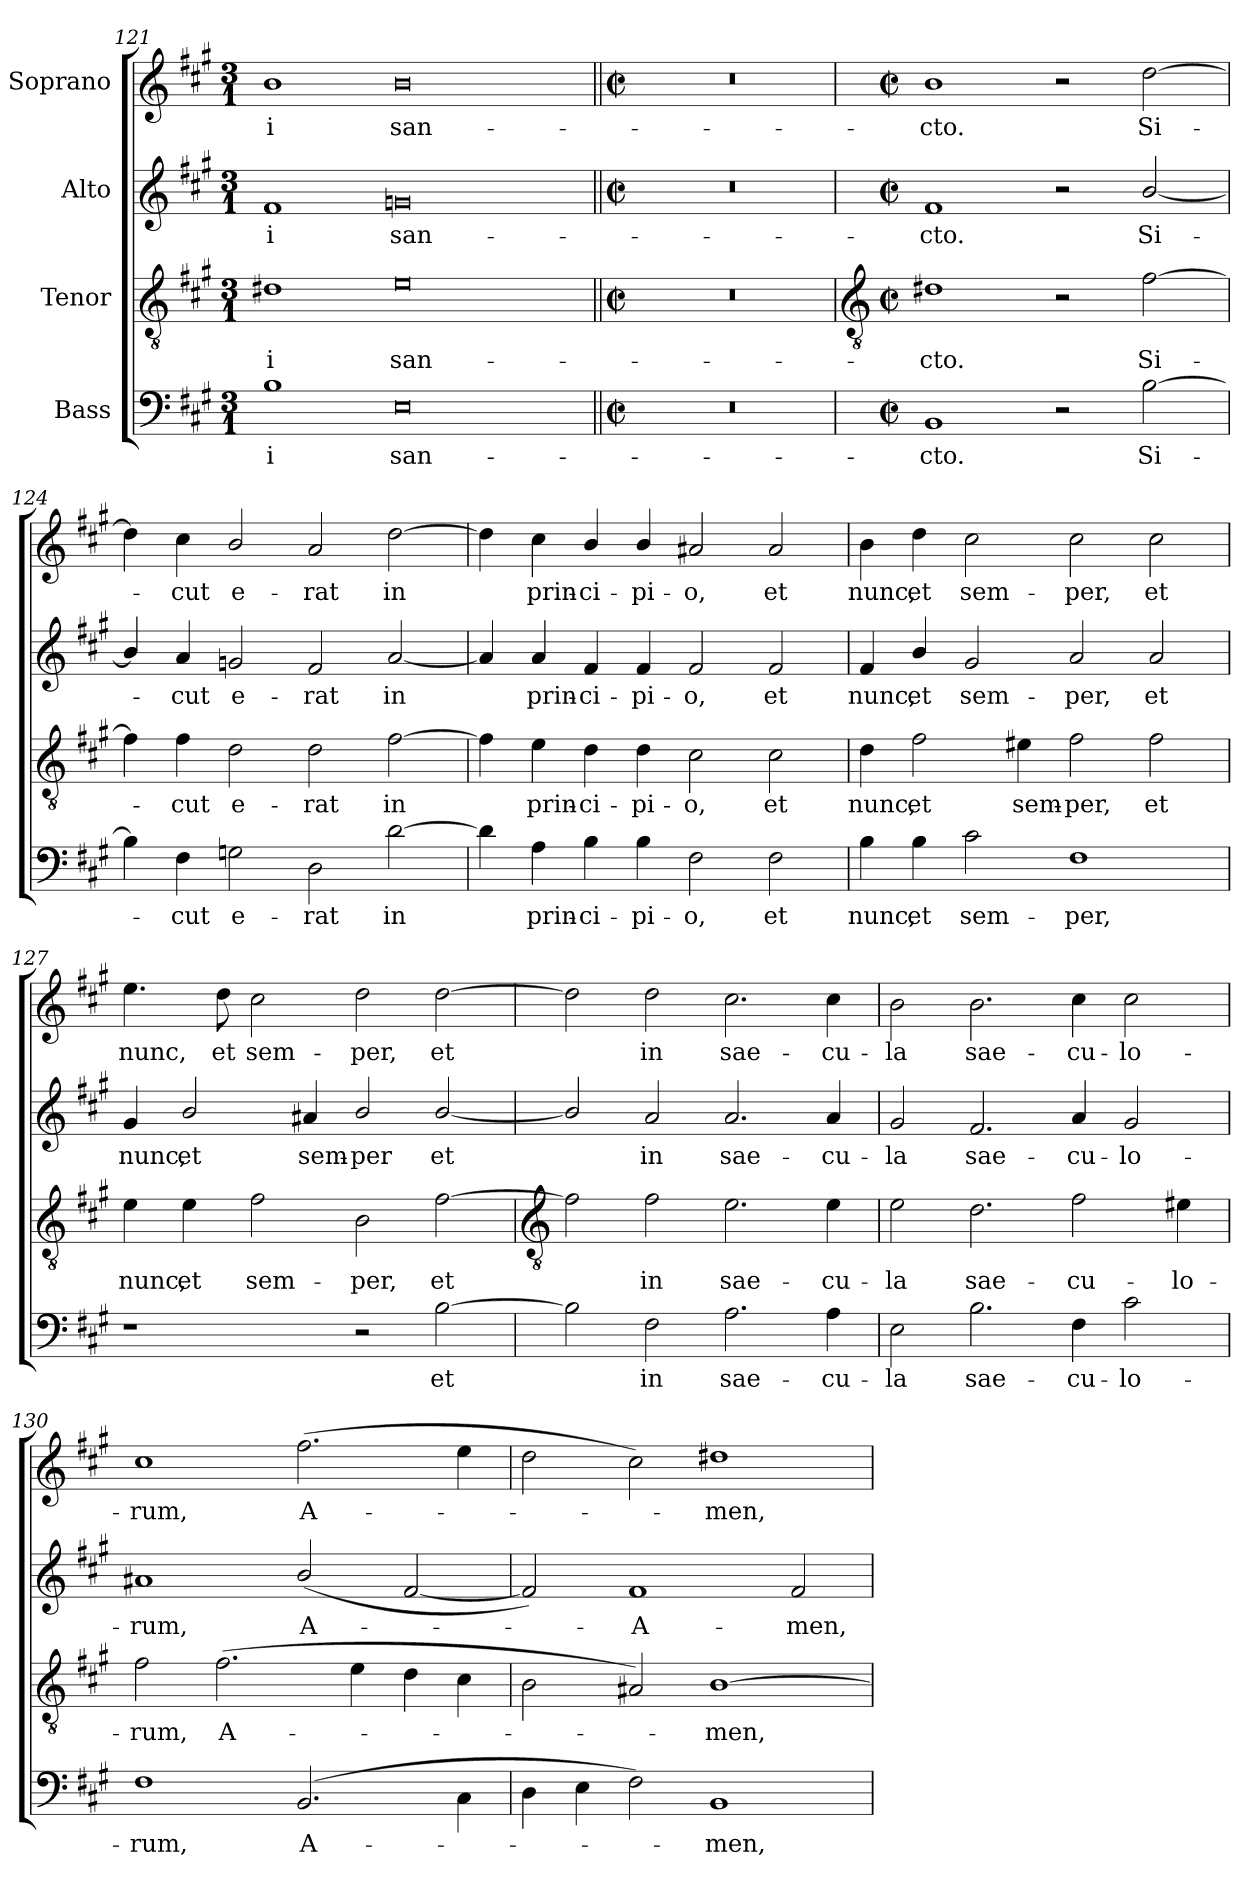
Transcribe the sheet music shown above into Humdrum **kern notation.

**kern	**text	**kern	**text	**kern	**text	**kern	**text
*part4	*part4	*part3	*part3	*part2	*part2	*part1	*part1
*staff4	*staff4	*staff3	*staff3	*staff2	*staff2	*staff1	*staff1
*I"Bass	*	*I"Tenor	*	*I"Alto	*	*I"Soprano	*
*clefF4	*	*clefGv2	*	*clefG2	*	*clefG2	*
*k[f#c#g#]	*	*k[f#c#g#]	*	*k[f#c#g#]	*	*k[f#c#g#]	*
*A:	*	*A:	*	*A:	*	*A:	*
*M3/1	*	*M3/1	*	*M3/1	*	*M3/1	*
=121	=121	=121	=121	=121	=121	=121	=121
!	!LO:LY:b	!	!LO:LY:b	!	!LO:LY:b	!	!LO:LY:b
1B	-i	1d#X	-i	1f#	-i	1b	-i
!	!LO:LY:b	!	!LO:LY:b	!	!LO:LY:b	!	!LO:LY:b
0E	san-	0e	san-	0gn	san-	0b	san-
=122||	=122||	=122||	=122||	=122||	=122||	=122||	=122||
*M4/2	*	*M4/2	*	*M4/2	*	*M4/2	*
*met(c|)	*	*met(c|)	*	*met(c|)	*	*met(c|)	*
0r	.	0r	.	0r	.	0r	.
!!LO:LB:g=z
=123	=123	=123	=123	=123	=123	=123	=123
*	*	*clefGv2	*	*	*	*	*
*M4/2	*	*M4/2	*	*M4/2	*	*M4/2	*
*met(c|)	*	*met(c|)	*	*met(c|)	*	*met(c|)	*
!	!LO:LY:b	!	!LO:LY:b	!	!LO:LY:b	!	!LO:LY:b
1BB	-cto.	1d#X	-cto.	1f#	-cto.	1b	-cto.
2r	.	2r	.	2r	.	2r	.
!	!LO:LY:b	!	!LO:LY:b	!	!LO:LY:b	!	!LO:LY:b
[2B	Si-	[2f#	Si-	[2b/	Si-	[2dd	Si-
=124	=124	=124	=124	=124	=124	=124	=124
4B]	.	4f#]	.	4b/]	.	4dd]	.
!	!LO:LY:b	!	!LO:LY:b	!	!LO:LY:b	!	!LO:LY:b
4F#	cut	4f#	-cut	4a	cut	4cc#	cut
!	!LO:LY:b	!	!LO:LY:b	!	!LO:LY:b	!	!LO:LY:b
2Gn	e-	2d	e-	2gn	e-	2b/	e-
!	!LO:LY:b	!	!LO:LY:b	!	!LO:LY:b	!	!LO:LY:b
2D	-rat	2d	-rat	2f#	-rat	2a	-rat
!	!LO:LY:b	!	!LO:LY:b	!	!LO:LY:b	!	!LO:LY:b
[2d	in	[2f#	in	[2a	in	[2dd	in
=125	=125	=125	=125	=125	=125	=125	=125
4d]	.	4f#]	.	4a]	.	4dd]	.
!	!LO:LY:b	!	!LO:LY:b	!	!LO:LY:b	!	!LO:LY:b
4A	prin-	4e	prin-	4a	prin-	4cc#	prin-
!	!LO:LY:b	!	!LO:LY:b	!	!LO:LY:b	!	!LO:LY:b
4B	-ci-	4d	-ci-	4f#	-ci-	4b/	-ci-
!	!LO:LY:b	!	!LO:LY:b	!	!LO:LY:b	!	!LO:LY:b
4B	-pi-	4d	-pi-	4f#	-pi-	4b/	-pi-
!	!LO:LY:b	!	!LO:LY:b	!	!LO:LY:b	!	!LO:LY:b
2F#	-o,	2c#	-o,	2f#	-o,	2a#X	-o,
!	!LO:LY:b	!	!LO:LY:b	!	!LO:LY:b	!	!LO:LY:b
2F#	et	2c#	et	2f#	et	2a#	et
=126	=126	=126	=126	=126	=126	=126	=126
!	!LO:LY:b	!	!LO:LY:b	!	!LO:LY:b	!	!LO:LY:b
4B	nunc,	4d	nunc,	4f#	nunc,	4b	nunc,
!	!LO:LY:b	!	!LO:LY:b	!	!LO:LY:b	!	!LO:LY:b
4B	et	2f#	et	4b/	et	4dd	et
!	!LO:LY:b	!	!	!	!LO:LY:b	!	!LO:LY:b
2c#	sem-	.	.	2g#	sem-	2cc#	sem-
!	!	!	!LO:LY:b	!	!	!	!
.	.	4e#X	sem-	.	.	.	.
!	!LO:LY:b	!	!LO:LY:b	!	!LO:LY:b	!	!LO:LY:b
1F#	-per,	2f#	-per,	2a	-per,	2cc#	-per,
!	!	!	!LO:LY:b	!	!LO:LY:b	!	!LO:LY:b
.	.	2f#	et	2a	et	2cc#	et
=127	=127	=127	=127	=127	=127	=127	=127
!	!	!	!LO:LY:b	!	!LO:LY:b	!	!LO:LY:b
1r	.	4e	nunc,	4g#	nunc,	4.ee	nunc,
!	!	!	!LO:LY:b	!	!LO:LY:b	!	!
.	.	4e	et	2b/	et	.	.
!	!	!	!	!	!	!	!LO:LY:b
.	.	.	.	.	.	8dd	et
!	!	!	!LO:LY:b	!	!	!	!LO:LY:b
.	.	2f#	sem-	.	.	2cc#	sem-
!	!	!	!	!	!LO:LY:b	!	!
.	.	.	.	4a#X	sem-	.	.
!	!	!	!LO:LY:b	!	!LO:LY:b	!	!LO:LY:b
2r	.	2B	-per,	2b/	-per	2dd	-per,
!	!LO:LY:b	!	!LO:LY:b	!	!LO:LY:b	!	!LO:LY:b
[2B	et	[2f#	et	[2b/	et	[2dd	et
!!LO:LB:g=z
=128	=128	=128	=128	=128	=128	=128	=128
*	*	*clefGv2	*	*	*	*	*
2B]	.	2f#]	.	2b/]	.	2dd]	.
!	!LO:LY:b	!	!LO:LY:b	!	!LO:LY:b	!	!LO:LY:b
2F#	in	2f#	in	2a	in	2dd	in
!	!LO:LY:b	!	!LO:LY:b	!	!LO:LY:b	!	!LO:LY:b
2.A	sae-	2.e	sae-	2.a	sae-	2.cc#	sae-
!	!LO:LY:b	!	!LO:LY:b	!	!LO:LY:b	!	!LO:LY:b
4A	-cu-	4e	-cu-	4a	-cu-	4cc#	-cu-
=129	=129	=129	=129	=129	=129	=129	=129
!	!LO:LY:b	!	!LO:LY:b	!	!LO:LY:b	!	!LO:LY:b
2E	-la	2e	-la	2g#	-la	2b	-la
!	!LO:LY:b	!	!LO:LY:b	!	!LO:LY:b	!	!LO:LY:b
2.B	sae-	2.d	sae-	2.f#	sae-	2.b	sae-
!	!LO:LY:b	!	!LO:LY:b	!	!LO:LY:b	!	!LO:LY:b
4F#	-cu-	2f#	-cu-	4a	-cu-	4cc#	-cu-
!	!LO:LY:b	!	!	!	!LO:LY:b	!	!LO:LY:b
2c#	-lo-	.	.	2g#	-lo-	2cc#	-lo-
!	!	!	!LO:LY:b	!	!	!	!
.	.	4e#X	-lo-	.	.	.	.
=130	=130	=130	=130	=130	=130	=130	=130
!	!LO:LY:b	!	!LO:LY:b	!	!LO:LY:b	!	!LO:LY:b
1F#	-rum,	2f#	-rum,	1a#X	-rum,	1cc#	-rum,
!	!	!	!LO:LY:b	!	!	!	!
.	.	(>2.f#	A-	.	.	.	.
!	!LO:LY:b	!	!	!	!LO:LY:b	!	!LO:LY:b
(>2.BB	A-	.	.	(<2b/	A-	(>2.ff#	A-
.	.	4e	.	.	.	.	.
.	.	4d	.	[2f#	.	.	.
4C#\	.	4c#	.	.	.	4ee	.
=131	=131	=131	=131	=131	=131	=131	=131
4D	.	2B	.	2f#])	.	2dd	.
4E	.	.	.	.	.	.	.
!	!	!	!	!	!LO:LY:b	!	!
2F#)	.	2A#X)	.	1f#	A-	2cc#)	.
!	!LO:LY:b	!	!LO:LY:b	!	!	!	!LO:LY:b
1BB	men,	[1B	men,	.	.	1dd#X	men,
!	!	!	!	!	!LO:LY:b	!	!
.	.	.	.	2f#	-men,	.	.
=	=	=	=	=	=	=	=
*-	*-	*-	*-	*-	*-	*-	*-
